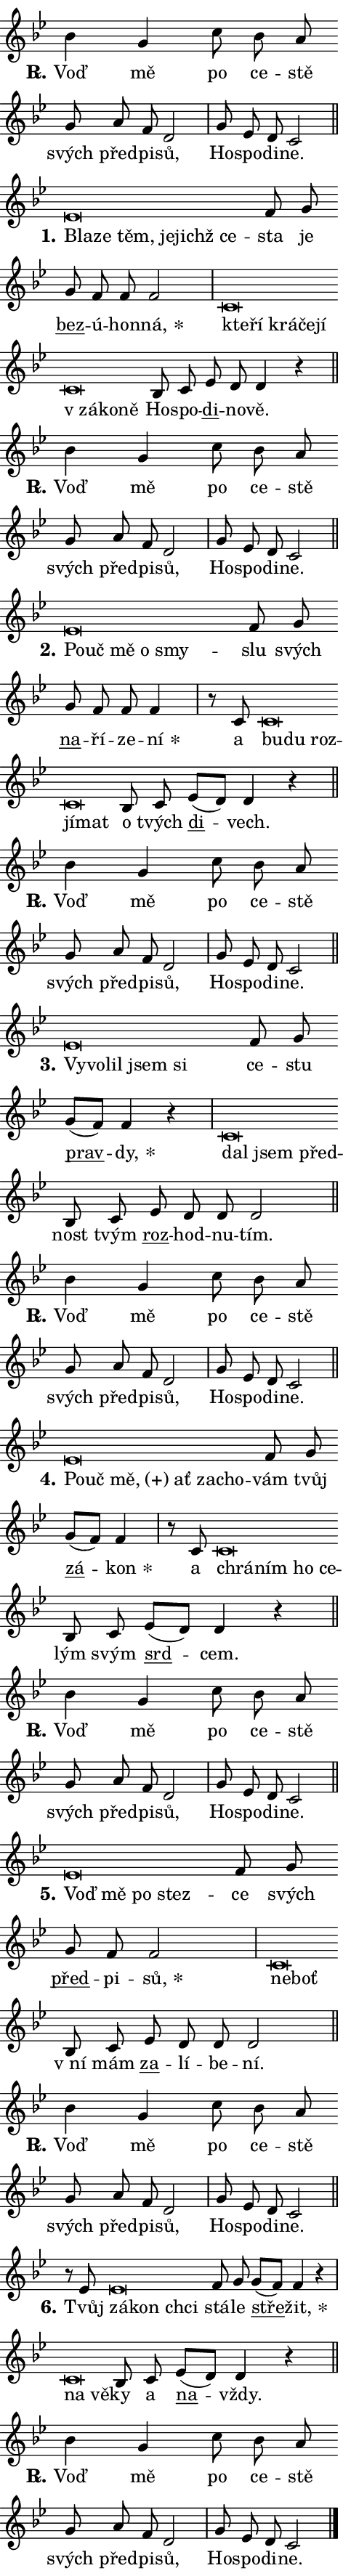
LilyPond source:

\version "2.24.0"
\header { tagline = "" }
\paper {
  indent = 0\cm
  top-margin = 0\cm
  right-margin = 0.13\cm % to fit lyric hyphens
  bottom-margin = 0\cm
  left-margin = 0\cm
  paper-width = 8\cm
  page-breaking = #ly:one-page-breaking
  system-system-spacing.basic-distance = #11
  score-system-spacing.basic-distance = #11
  ragged-last = ##f
}


%% Author: Thomas Morley
%% https://lists.gnu.org/archive/html/lilypond-user/2020-05/msg00002.html
#(define (line-position grob)
"Returns position of @var[grob} in current system:
   @code{'start}, if at first time-step
   @code{'end}, if at last time-step
   @code{'middle} otherwise
"
  (let* ((col (ly:item-get-column grob))
         (ln (ly:grob-object col 'left-neighbor))
         (rn (ly:grob-object col 'right-neighbor))
         (col-to-check-left (if (ly:grob? ln) ln col))
         (col-to-check-right (if (ly:grob? rn) rn col))
         (break-dir-left
           (and
             (ly:grob-property col-to-check-left 'non-musical #f)
             (ly:item-break-dir col-to-check-left)))
         (break-dir-right
           (and
             (ly:grob-property col-to-check-right 'non-musical #f)
             (ly:item-break-dir col-to-check-right))))
        (cond ((eqv? 1 break-dir-left) 'start)
              ((eqv? -1 break-dir-right) 'end)
              (else 'middle))))

#(define (tranparent-at-line-position vctor)
  (lambda (grob)
  "Relying on @code{line-position} select the relevant enry from @var{vctor}.
Used to determine transparency,"
    (case (line-position grob)
      ((end) (not (vector-ref vctor 0)))
      ((middle) (not (vector-ref vctor 1)))
      ((start) (not (vector-ref vctor 2))))))

noteHeadBreakVisibility =
#(define-music-function (break-visibility)(vector?)
"Makes @code{NoteHead}s transparent relying on @var{break-visibility}"
#{
  \override NoteHead.transparent =
    #(tranparent-at-line-position break-visibility)
#})

#(define delete-ledgers-for-transparent-note-heads
  (lambda (grob)
    "Reads whether a @code{NoteHead} is transparent.
If so this @code{NoteHead} is removed from @code{'note-heads} from
@var{grob}, which is supposed to be @code{LedgerLineSpanner}.
As a result ledgers are not printed for this @code{NoteHead}"
    (let* ((nhds-array (ly:grob-object grob 'note-heads))
           (nhds-list
             (if (ly:grob-array? nhds-array)
                 (ly:grob-array->list nhds-array)
                 '()))
           ;; Relies on the transparent-property being done before
           ;; Staff.LedgerLineSpanner.after-line-breaking is executed.
           ;; This is fragile ...
           (to-keep
             (remove
               (lambda (nhd)
                 (ly:grob-property nhd 'transparent #f))
               nhds-list)))
      ;; TODO find a better method to iterate over grob-arrays, similiar
      ;; to filter/remove etc for lists
      ;; For now rebuilt from scratch
      (set! (ly:grob-object grob 'note-heads)  '())
      (for-each
        (lambda (nhd)
          (ly:pointer-group-interface::add-grob grob 'note-heads nhd))
        to-keep))))

squashNotes = {
  \override NoteHead.X-extent = #'(-0.2 . 0.2)
  \override NoteHead.Y-extent = #'(-0.75 . 0)
  \override NoteHead.stencil =
    #(lambda (grob)
       (let ((pos (ly:grob-property grob 'staff-position)))
         (begin
           (if (< pos -7) (display "ERROR: Lower brevis then expected\n") (display ""))
           (if (<= pos -6) ly:text-interface::print ly:note-head::print))))
}
unSquashNotes = {
  \revert NoteHead.X-extent
  \revert NoteHead.Y-extent
  \revert NoteHead.stencil
}

hideNotes = \noteHeadBreakVisibility #begin-of-line-visible
unHideNotes = \noteHeadBreakVisibility #all-visible

% work-around for resetting accidentals
% https://lilypond.org/doc/v2.23/Documentation/notation/displaying-rhythms#unmetered-music
cadenzaMeasure = {
  \cadenzaOff
  \partial 1024 s1024
  \cadenzaOn
}

#(define-markup-command (accent layout props text) (markup?)
  "Underline accented syllable"
  (interpret-markup layout props
    #{\markup \override #'(offset . 4.3) \underline { #text }#}))

responsum = \markup \concat {
  "R" \hspace #-1.05 \path #0.1 #'((moveto 0 0.07) (lineto 0.9 0.8)) \hspace #0.05 "."
}

spaceSize = #0.6828661417322834 % exact space size for TeX Gyre Schola

\layout {
  \context {
    \Staff
    \remove "Time_signature_engraver"
    \override LedgerLineSpanner.after-line-breaking = #delete-ledgers-for-transparent-note-heads
  }
  \context {
    \Lyrics {
      \override LyricSpace.minimum-distance = \spaceSize
      \override LyricText.font-name = #"TeX Gyre Schola"
      \override LyricText.font-size = 1
      \override StanzaNumber.font-name = #"TeX Gyre Schola Bold"
      \override StanzaNumber.font-size = 1
    }
  }
  \context {
    \Score 
    \override NoteHead.text =
      #(lambda (grob) 
        (let ((pos (ly:grob-property grob 'staff-position)))
          #{\markup {
            \combine
              \halign #-0.55 \raise #(if (= pos -6) 0 0.5) \override #'(thickness . 2) \draw-line #'(3.2 . 0)
              \musicglyph "noteheads.sM1"
          }#}))
  }
}

% magnetic-lyrics.ily
%
%   written by
%     Jean Abou Samra <jean@abou-samra.fr>
%     Werner Lemberg <wl@gnu.org>
%
%   adapted by
%     Jiri Hon <jiri.hon@gmail.com>
%
% Version 2022-Apr-15

% https://www.mail-archive.com/lilypond-user@gnu.org/msg149350.html

#(define (Left_hyphen_pointer_engraver context)
   "Collect syllable-hyphen-syllable occurrences in lyrics and store
them in properties.  This engraver only looks to the left.  For
example, if the lyrics input is @code{foo -- bar}, it does the
following.

@itemize @bullet
@item
Set the @code{text} property of the @code{LyricHyphen} grob between
@q{foo} and @q{bar} to @code{foo}.

@item
Set the @code{left-hyphen} property of the @code{LyricText} grob with
text @q{foo} to the @code{LyricHyphen} grob between @q{foo} and
@q{bar}.
@end itemize

Use this auxiliary engraver in combination with the
@code{lyric-@/text::@/apply-@/magnetic-@/offset!} hook."
   (let ((hyphen #f)
         (text #f))
     (make-engraver
      (acknowledgers
       ((lyric-syllable-interface engraver grob source-engraver)
        (set! text grob)))
      (end-acknowledgers
       ((lyric-hyphen-interface engraver grob source-engraver)
        ;(when (not (grob::has-interface grob 'lyric-space-interface))
          (set! hyphen grob)));)
      ((stop-translation-timestep engraver)
       (when (and text hyphen)
         (ly:grob-set-object! text 'left-hyphen hyphen))
       (set! text #f)
       (set! hyphen #f)))))

#(define (lyric-text::apply-magnetic-offset! grob)
   "If the space between two syllables is less than the value in
property @code{LyricText@/.details@/.squash-threshold}, move the right
syllable to the left so that it gets concatenated with the left
syllable.

Use this function as a hook for
@code{LyricText@/.after-@/line-@/breaking} if the
@code{Left_@/hyphen_@/pointer_@/engraver} is active."
   (let ((hyphen (ly:grob-object grob 'left-hyphen #f)))
     (when hyphen
       (let ((left-text (ly:spanner-bound hyphen LEFT)))
         (when (grob::has-interface left-text 'lyric-syllable-interface)
           (let* ((common (ly:grob-common-refpoint grob left-text X))
                  (this-x-ext (ly:grob-extent grob common X))
                  (left-x-ext
                   (begin
                     ;; Trigger magnetism for left-text.
                     (ly:grob-property left-text 'after-line-breaking)
                     (ly:grob-extent left-text common X)))
                  ;; `delta` is the gap width between two syllables.
                  (delta (- (interval-start this-x-ext)
                            (interval-end left-x-ext)))
                  (details (ly:grob-property grob 'details))
                  (threshold (assoc-get 'squash-threshold details 0.2)))
             (when (< delta threshold)
               (let* (;; We have to manipulate the input text so that
                      ;; ligatures crossing syllable boundaries are not
                      ;; disabled.  For languages based on the Latin
                      ;; script this is essentially a beautification.
                      ;; However, for non-Western scripts it can be a
                      ;; necessity.
                      (lt (ly:grob-property left-text 'text))
                      (rt (ly:grob-property grob 'text))
                      (is-space (grob::has-interface hyphen 'lyric-space-interface))
                      (space (if is-space " " ""))
                      (extra-delta (if is-space spaceSize 0))
                      ;; Append new syllable.
                      (ltrt-space (if (and (string? lt) (string? rt))
                                (string-append lt space rt)
                                (make-concat-markup (list lt space rt))))
                      ;; Right-align `ltrt` to the right side.
                      (ltrt-space-markup (grob-interpret-markup
                               grob
                               (make-translate-markup
                                (cons (interval-length this-x-ext) 0)
                                (make-right-align-markup ltrt-space)))))
                 (begin
                   ;; Don't print `left-text`.
                   (ly:grob-set-property! left-text 'stencil #f)
                   ;; Set text and stencil (which holds all collected
                   ;; syllables so far) and shift it to the left.
                   (ly:grob-set-property! grob 'text ltrt-space)
                   (ly:grob-set-property! grob 'stencil ltrt-space-markup)
                   (ly:grob-translate-axis! grob (- (- delta extra-delta)) X))))))))))


#(define (lyric-hyphen::displace-bounds-first grob)
   ;; Make very sure this callback isn't triggered too early.
   (let ((left (ly:spanner-bound grob LEFT))
         (right (ly:spanner-bound grob RIGHT)))
     (ly:grob-property left 'after-line-breaking)
     (ly:grob-property right 'after-line-breaking)
     (ly:lyric-hyphen::print grob)))

squashThreshold = #0.4

\layout {
  \context {
    \Lyrics
    \consists #Left_hyphen_pointer_engraver
    \override LyricText.after-line-breaking =
      #lyric-text::apply-magnetic-offset!
    \override LyricHyphen.stencil = #lyric-hyphen::displace-bounds-first
    \override LyricText.details.squash-threshold = \squashThreshold
    \override LyricHyphen.minimum-distance = 0
    \override LyricHyphen.minimum-length = \squashThreshold
  }
}

squashText = \override LyricText.details.squash-threshold = 9999
unSquashText = \override LyricText.details.squash-threshold = \squashThreshold

leftText = \override LyricText.self-alignment-X = #LEFT
unLeftText = \revert LyricText.self-alignment-X

starOffset = #(lambda (grob) 
                (let ((x_offset (ly:self-alignment-interface::aligned-on-x-parent grob)))
                  (if (= x_offset 0) 0 (+ x_offset 1.2))))

star = #(define-music-function (syllable)(string?)
"Append star separator at the end of a syllable"
#{
  \once \override LyricText.X-offset = #starOffset
  \lyricmode { \markup {
    #syllable
    \override #'((font-name . "TeX Gyre Schola Bold")) \hspace #0.2 \lower #0.65 \larger "*"
  } }
#})

starAccent = #(define-music-function (syllable)(string?)
"Append star separator at the end of a syllable and make accent"
#{
  \once \override LyricText.X-offset = #starOffset
  \lyricmode { \markup {
    \accent #syllable
    \override #'((font-name . "TeX Gyre Schola Bold")) \hspace #0.2 \lower #0.65 \larger "*"
  } }
#})

breath = #(define-music-function (syllable)(string?)
"Append breathing indicator at the end of a syllable"
#{
  \lyricmode { \markup { #syllable "+" } }
#})

optionalBreath = #(define-music-function (syllable)(string?)
"Append optional breathing indicator at the end of a syllable"
#{
  \lyricmode { \markup { #syllable "(+)" } }
#})


\score {
    <<
        \new Voice = "melody" { \cadenzaOn \key bes \major \relative { bes'4 g c8 bes a \bar "" g a f d2 \cadenzaMeasure \bar "|" g8 es d c2 \cadenzaMeasure \bar "||" \break } }
        \new Lyrics \lyricsto "melody" { \lyricmode { \set stanza = \responsum
Voď mě po ce -- stě svých před -- pi -- sů, Ho -- spo -- di -- ne. } }
    >>
    \layout {}
}

\score {
    <<
        \new Voice = "melody" { \cadenzaOn \key bes \major \relative { \squashNotes es'\breve*1/16 \hideNotes \breve*1/16 \bar "" \breve*1/16 \bar "" \breve*1/16 \bar "" \breve*1/16 \breve*1/16 \bar "" \unHideNotes \unSquashNotes f8 g \bar "" g f f f2 \cadenzaMeasure \bar "|" \squashNotes c\breve*1/16 \hideNotes \breve*1/16 \bar "" \breve*1/16 \bar "" \breve*1/16 \bar "" \breve*1/16 \bar "" \breve*1/16 \bar "" \breve*1/16 \breve*1/16 \bar "" \unHideNotes \unSquashNotes bes8 c \bar "" es d d4 r \cadenzaMeasure \bar "||" \break } }
        \new Lyrics \lyricsto "melody" { \lyricmode { \set stanza = "1."
\leftText Bla -- \squashText ze těm, je -- jichž ce -- \unLeftText \unSquashText sta je \markup \accent bez -- ú -- hon -- \star ná, \leftText kte -- \squashText ří krá -- če -- jí "v zá" -- ko -- ně \unLeftText \unSquashText Ho -- spo -- \markup \accent di -- no -- vě. } }
    >>
    \layout {}
}

\score {
    <<
        \new Voice = "melody" { \cadenzaOn \key bes \major \relative { bes'4 g c8 bes a \bar "" g a f d2 \cadenzaMeasure \bar "|" g8 es d c2 \cadenzaMeasure \bar "||" \break } }
        \new Lyrics \lyricsto "melody" { \lyricmode { \set stanza = \responsum
Voď mě po ce -- stě svých před -- pi -- sů, Ho -- spo -- di -- ne. } }
    >>
    \layout {}
}

\score {
    <<
        \new Voice = "melody" { \cadenzaOn \key bes \major \relative { \squashNotes es'\breve*1/16 \hideNotes \breve*1/16 \bar "" \breve*1/16 \bar "" \breve*1/16 \breve*1/16 \bar "" \unHideNotes \unSquashNotes f8 g \bar "" g f f f4 \cadenzaMeasure \bar "|" r8 c8 \squashNotes c\breve*1/16 \hideNotes \breve*1/16 \bar "" \breve*1/16 \bar "" \breve*1/16 \breve*1/16 \bar "" \unHideNotes \unSquashNotes bes8 c \bar "" es[( d)] d4 r \cadenzaMeasure \bar "||" \break } }
        \new Lyrics \lyricsto "melody" { \lyricmode { \set stanza = "2."
\leftText Po -- \squashText uč mě o smy -- \unLeftText \unSquashText slu svých \markup \accent na -- ří -- ze -- \star ní a \leftText bu -- \squashText du roz -- jí -- mat \unLeftText \unSquashText o tvých \markup \accent di -- vech. } }
    >>
    \layout {}
}

\score {
    <<
        \new Voice = "melody" { \cadenzaOn \key bes \major \relative { bes'4 g c8 bes a \bar "" g a f d2 \cadenzaMeasure \bar "|" g8 es d c2 \cadenzaMeasure \bar "||" \break } }
        \new Lyrics \lyricsto "melody" { \lyricmode { \set stanza = \responsum
Voď mě po ce -- stě svých před -- pi -- sů, Ho -- spo -- di -- ne. } }
    >>
    \layout {}
}

\score {
    <<
        \new Voice = "melody" { \cadenzaOn \key bes \major \relative { \squashNotes es'\breve*1/16 \hideNotes \breve*1/16 \bar "" \breve*1/16 \bar "" \breve*1/16 \breve*1/16 \bar "" \unHideNotes \unSquashNotes f8 g \bar "" g[( f)] f4 r \cadenzaMeasure \bar "|" \squashNotes c\breve*1/16 \hideNotes \breve*1/16 \breve*1/16 \bar "" \unHideNotes \unSquashNotes bes8 c \bar "" es d d d2 \cadenzaMeasure \bar "||" \break } }
        \new Lyrics \lyricsto "melody" { \lyricmode { \set stanza = "3."
\leftText Vy -- \squashText vo -- lil jsem si \unLeftText \unSquashText ce -- stu \markup \accent prav -- \star dy, \leftText dal \squashText jsem před -- \unLeftText \unSquashText nost tvým \markup \accent roz -- hod -- nu -- tím. } }
    >>
    \layout {}
}

\score {
    <<
        \new Voice = "melody" { \cadenzaOn \key bes \major \relative { bes'4 g c8 bes a \bar "" g a f d2 \cadenzaMeasure \bar "|" g8 es d c2 \cadenzaMeasure \bar "||" \break } }
        \new Lyrics \lyricsto "melody" { \lyricmode { \set stanza = \responsum
Voď mě po ce -- stě svých před -- pi -- sů, Ho -- spo -- di -- ne. } }
    >>
    \layout {}
}

\score {
    <<
        \new Voice = "melody" { \cadenzaOn \key bes \major \relative { \squashNotes es'\breve*1/16 \hideNotes \breve*1/16 \bar "" \breve*1/16 \bar "" \breve*1/16 \bar "" \breve*1/16 \breve*1/16 \bar "" \unHideNotes \unSquashNotes f8 g \bar "" g[( f)] f4 \cadenzaMeasure \bar "|" r8 c8 \squashNotes c\breve*1/16 \hideNotes \breve*1/16 \bar "" \breve*1/16 \breve*1/16 \bar "" \unHideNotes \unSquashNotes bes8 c \bar "" es[( d)] d4 r \cadenzaMeasure \bar "||" \break } }
        \new Lyrics \lyricsto "melody" { \lyricmode { \set stanza = "4."
\leftText Po -- \squashText uč \optionalBreath mě, ať za -- cho -- \unLeftText \unSquashText vám tvůj \markup \accent zá -- \star kon a \leftText chrá -- \squashText ním ho ce -- \unLeftText \unSquashText lým svým \markup \accent srd -- cem. } }
    >>
    \layout {}
}

\score {
    <<
        \new Voice = "melody" { \cadenzaOn \key bes \major \relative { bes'4 g c8 bes a \bar "" g a f d2 \cadenzaMeasure \bar "|" g8 es d c2 \cadenzaMeasure \bar "||" \break } }
        \new Lyrics \lyricsto "melody" { \lyricmode { \set stanza = \responsum
Voď mě po ce -- stě svých před -- pi -- sů, Ho -- spo -- di -- ne. } }
    >>
    \layout {}
}

\score {
    <<
        \new Voice = "melody" { \cadenzaOn \key bes \major \relative { \squashNotes es'\breve*1/16 \hideNotes \breve*1/16 \bar "" \breve*1/16 \breve*1/16 \bar "" \unHideNotes \unSquashNotes f8 g \bar "" g f f2 \cadenzaMeasure \bar "|" \squashNotes c\breve*1/16 \hideNotes \breve*1/16 \bar "" \unHideNotes \unSquashNotes bes8 c \bar "" es d d d2 \cadenzaMeasure \bar "||" \break } }
        \new Lyrics \lyricsto "melody" { \lyricmode { \set stanza = "5."
\leftText Voď \squashText mě po stez -- \unLeftText \unSquashText ce svých \markup \accent před -- pi -- \star sů, \leftText ne -- \squashText boť \unLeftText \unSquashText "v ní" mám \markup \accent za -- lí -- be -- ní. } }
    >>
    \layout {}
}

\score {
    <<
        \new Voice = "melody" { \cadenzaOn \key bes \major \relative { bes'4 g c8 bes a \bar "" g a f d2 \cadenzaMeasure \bar "|" g8 es d c2 \cadenzaMeasure \bar "||" \break } }
        \new Lyrics \lyricsto "melody" { \lyricmode { \set stanza = \responsum
Voď mě po ce -- stě svých před -- pi -- sů, Ho -- spo -- di -- ne. } }
    >>
    \layout {}
}

\score {
    <<
        \new Voice = "melody" { \cadenzaOn \key bes \major \relative { r8 es'8 \squashNotes es\breve*1/16 \hideNotes \breve*1/16 \breve*1/16 \bar "" \unHideNotes \unSquashNotes f8 g \bar "" g[( f)] f4 r \cadenzaMeasure \bar "|" \squashNotes c\breve*1/16 \hideNotes \breve*1/16 \bar "" \unHideNotes \unSquashNotes bes8 c \bar "" es[( d)] d4 r \cadenzaMeasure \bar "||" \break } }
        \new Lyrics \lyricsto "melody" { \lyricmode { \set stanza = "6."
Tvůj \leftText zá -- \squashText kon chci \unLeftText \unSquashText stá -- le \markup \accent stře -- \star žit, \leftText na \squashText vě -- \unLeftText \unSquashText ky a \markup \accent na -- vždy. } }
    >>
    \layout {}
}

\score {
    <<
        \new Voice = "melody" { \cadenzaOn \key bes \major \relative { bes'4 g c8 bes a \bar "" g a f d2 \cadenzaMeasure \bar "|" g8 es d c2 \cadenzaMeasure \bar "||" \break } \bar "|." }
        \new Lyrics \lyricsto "melody" { \lyricmode { \set stanza = \responsum
Voď mě po ce -- stě svých před -- pi -- sů, Ho -- spo -- di -- ne. } }
    >>
    \layout {}
}
